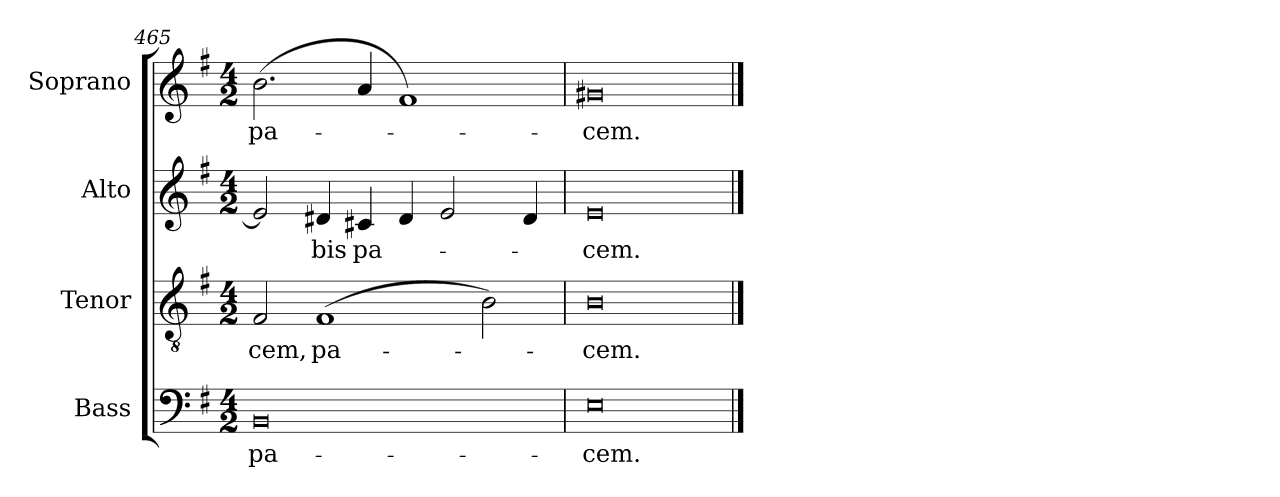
**kern	**text	**kern	**text	**kern	**text	**kern	**text
*part4	*part4	*part3	*part3	*part2	*part2	*part1	*part1
*staff4	*staff4	*staff3	*staff3	*staff2	*staff2	*staff1	*staff1
*I"Bass	*	*I"Tenor	*	*I"Alto	*	*I"Soprano	*
*I'B.	*	*I'T.	*	*I'A.	*	*I'S.	*
*clefF4	*	*clefGv2	*	*clefG2	*	*clefG2	*
*	*	*ITrd7c12	*	*	*	*	*
*k[f#]	*	*k[f#]	*	*k[f#]	*	*k[f#]	*
*G:	*	*G:	*	*G:	*	*G:	*
*M4/2	*	*M4/2	*	*M4/2	*	*M4/2	*
=465	=465	=465	=465	=465	=465	=465	=465
!	!LO:LY:b:color=#000000	!	!	!	!	!	!
!	!	!	!LO:LY:b:color=#000000	!	!	!	!
!	!	!	!	!	!	!	!LO:LY:b:color=#000000
0BBi	pa-	2FF#i/	-cem,	2ei/]	.	(2.bi\	pa-
!	!	!	!LO:LY:b:color=#000000	!	!	!	!
!	!	!	!	!	!LO:LY:b:color=#000000	!	!
.	.	(1FF#i	pa-	4d#Xi/	-bis	.	.
!	!	!	!	!	!LO:LY:b:color=#000000	!	!
.	.	.	.	4c#Xi/	pa-	4ai/	.
.	.	.	.	4d#i/	.	1f#i)	.
.	.	.	.	2ei/	.	.	.
.	.	2BBi\)	.	.	.	.	.
.	.	.	.	4d#i/	.	.	.
=466	=466	=466	=466	=466	=466	=466	=466
!	!LO:LY:b:color=#000000	!	!	!	!	!	!
!	!	!	!LO:LY:b:color=#000000	!	!	!	!
!	!	!	!	!	!LO:LY:b:color=#000000	!	!
!	!	!	!	!	!	!	!LO:LY:b:color=#000000
0Ei	-cem.	0BBi	-cem.	0ei	-cem.	0g#Xi	-cem.
==	==	==	==	==	==	==	==
*-	*-	*-	*-	*-	*-	*-	*-
